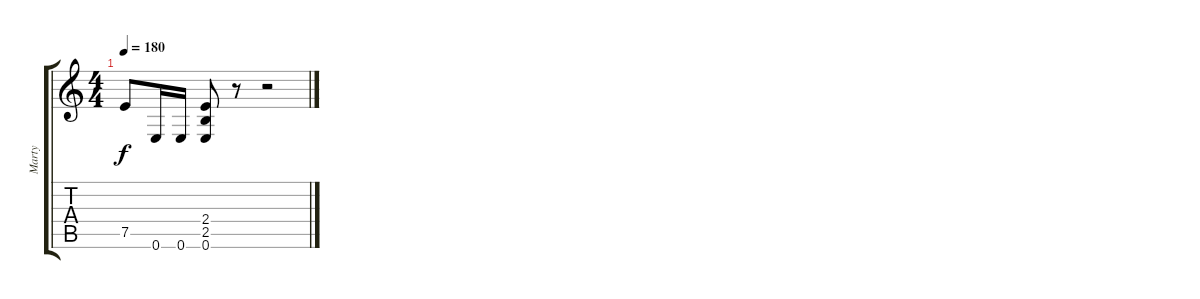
\track ("Marty" "Marty") {instrument distortionguitar}
\staff {score tabs}
\tuning (E4 B3 G3 D3 A2 E2) {hide}
\ts (4 4)
\tempo 180
\clef g2
\ks c
7.5.8{dy f} 0.6.16 0.6.16 (2.4 2.5 0.6).8 r.8 r.2
